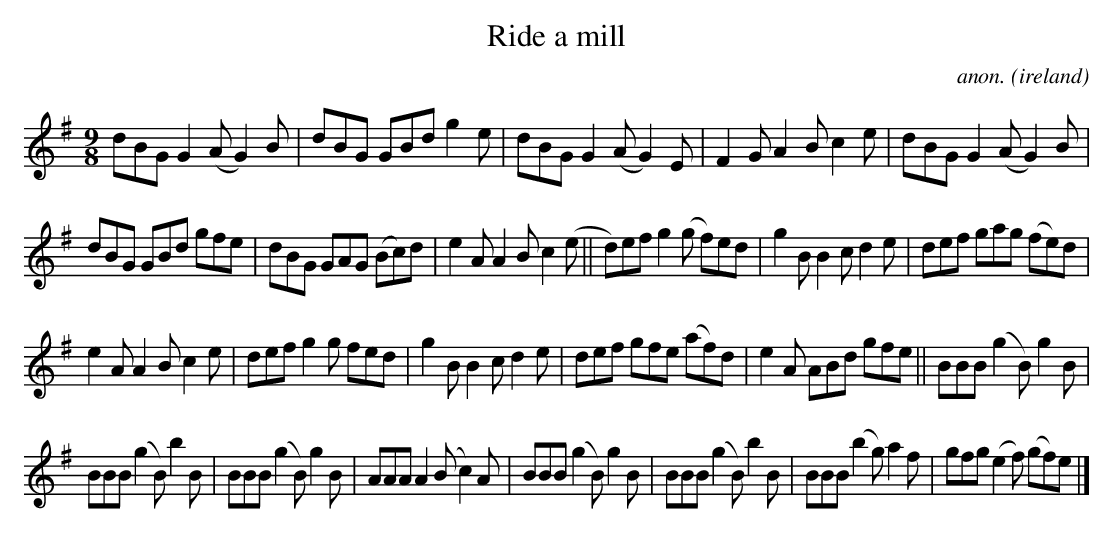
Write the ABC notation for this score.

X:1
T:Ride a mill
O:ireland
C:anon.
M:9/8
L:1/8
K:Em
dBG G2(A G2)B|dBG GBd g2e|dBG G2(A G2)E|F2G A2B c2e|dBG G2(A G2)B|
dBG GBd gfe|dBG GAG (Bc)d|e2A A2B c2(e||d)ef g2(g f)ed|g2B B2c d2e|def gag (fe)d|
e2A A2B c2e|def g2g fed|g2B B2c d2e|def gfe (af)d|e2A ABd gfe||BBB (g2B) g2B|
BBB (g2B) b2B|BBB (g2B) g2B|AAA A2(B c2)A|BBB (g2B) g2B|BBB (g2B) b2B|BBB (b2g) a2f|gfg (e2f) (gf)e|]
